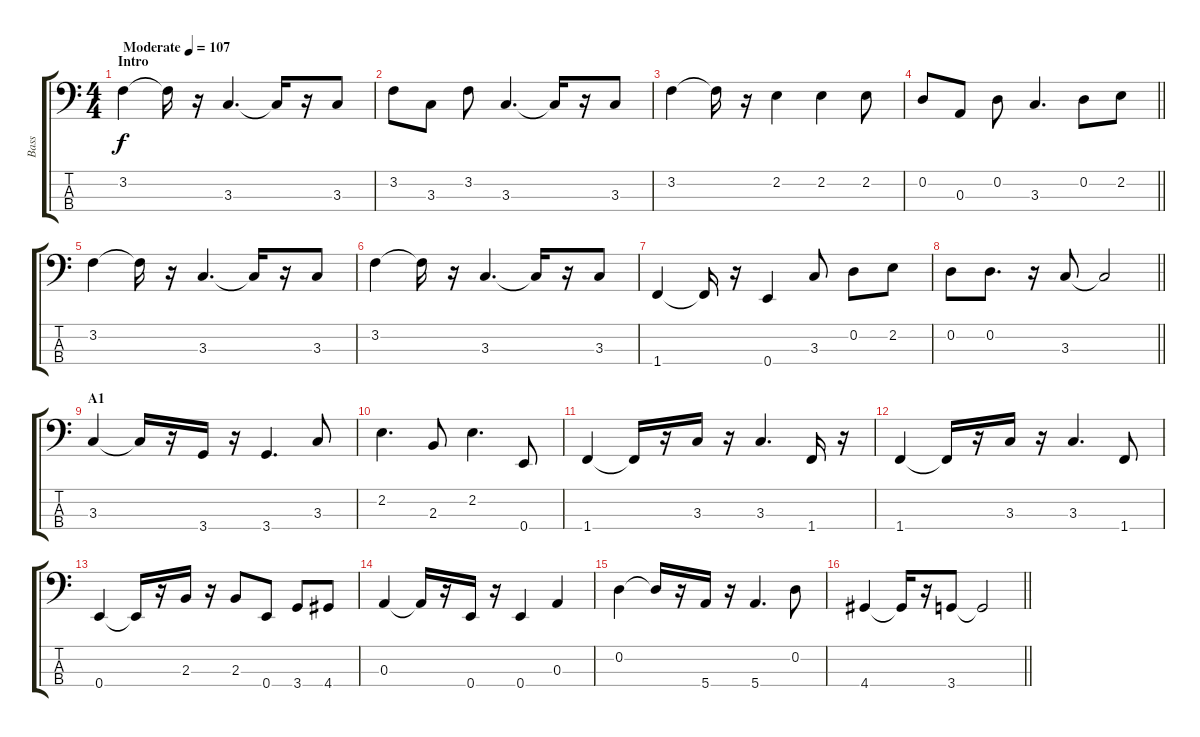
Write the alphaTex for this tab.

\track ("Bass" "Bass") {instrument electricbassfinger}
\staff {score tabs}
\tuning (G2 D2 A1 E1) {hide}
\ts (4 4)
\section ("" "Intro")
\tempo (107 "Moderate")
\clef f4
\ks c
3.2.4{dy f instrument electricbassfinger} 3.2{t}.16 r.16 3.3.4{d} 3.3{t}.16 r.16 3.3.8 |
3.2.8 3.3.8 3.2.8 3.3.4{d} 3.3{t}.16 r.16 3.3.8 |
3.2.4 3.2{t}.16 r.16 2.2.4 2.2.4 2.2.8 |
\barLineRight lightlight
0.2.8 0.3.8 0.2.8 3.3.4{d} 0.2.8 2.2.8 |
3.2.4 3.2{t}.16 r.16 3.3.4{d} 3.3{t}.16 r.16 3.3.8 |
3.2.4 3.2{t}.16 r.16 3.3.4{d} 3.3{t}.16 r.16 3.3.8 |
1.4.4 1.4{t}.16 r.16 0.4.4 3.3.8 0.2.8 2.2.8 |
\barLineRight lightlight
0.2.8 0.2.8{d} r.16 3.3.8 3.3{t}.2 |
\section ("" "A1")
3.3.4 3.3{t}.16 r.16 3.4.16 r.16 3.4.4{d} 3.3.8 |
2.2.4{d} 2.3.8 2.2.4{d} 0.4.8 |
1.4.4 1.4{t}.16 r.16 3.3.16 r.16 3.3.4{d} 1.4.16 r.16 |
1.4.4 1.4{t}.16 r.16 3.3.16 r.16 3.3.4{d} 1.4.8 |
0.4.4 0.4{t}.16 r.16 2.3.16 r.16 2.3.8 0.4.8 3.4.8 4.4.8 |
0.3.4 0.3{t}.16 r.16 0.4.16 r.16 0.4.4 0.3.4 |
0.2.4 0.2{t}.16 r.16 5.4.16 r.16 5.4.4{d} 0.2.8 |
\barLineRight lightlight
4.4.4 4.4{t}.16 r.16 3.4.8 3.4{t}.2
